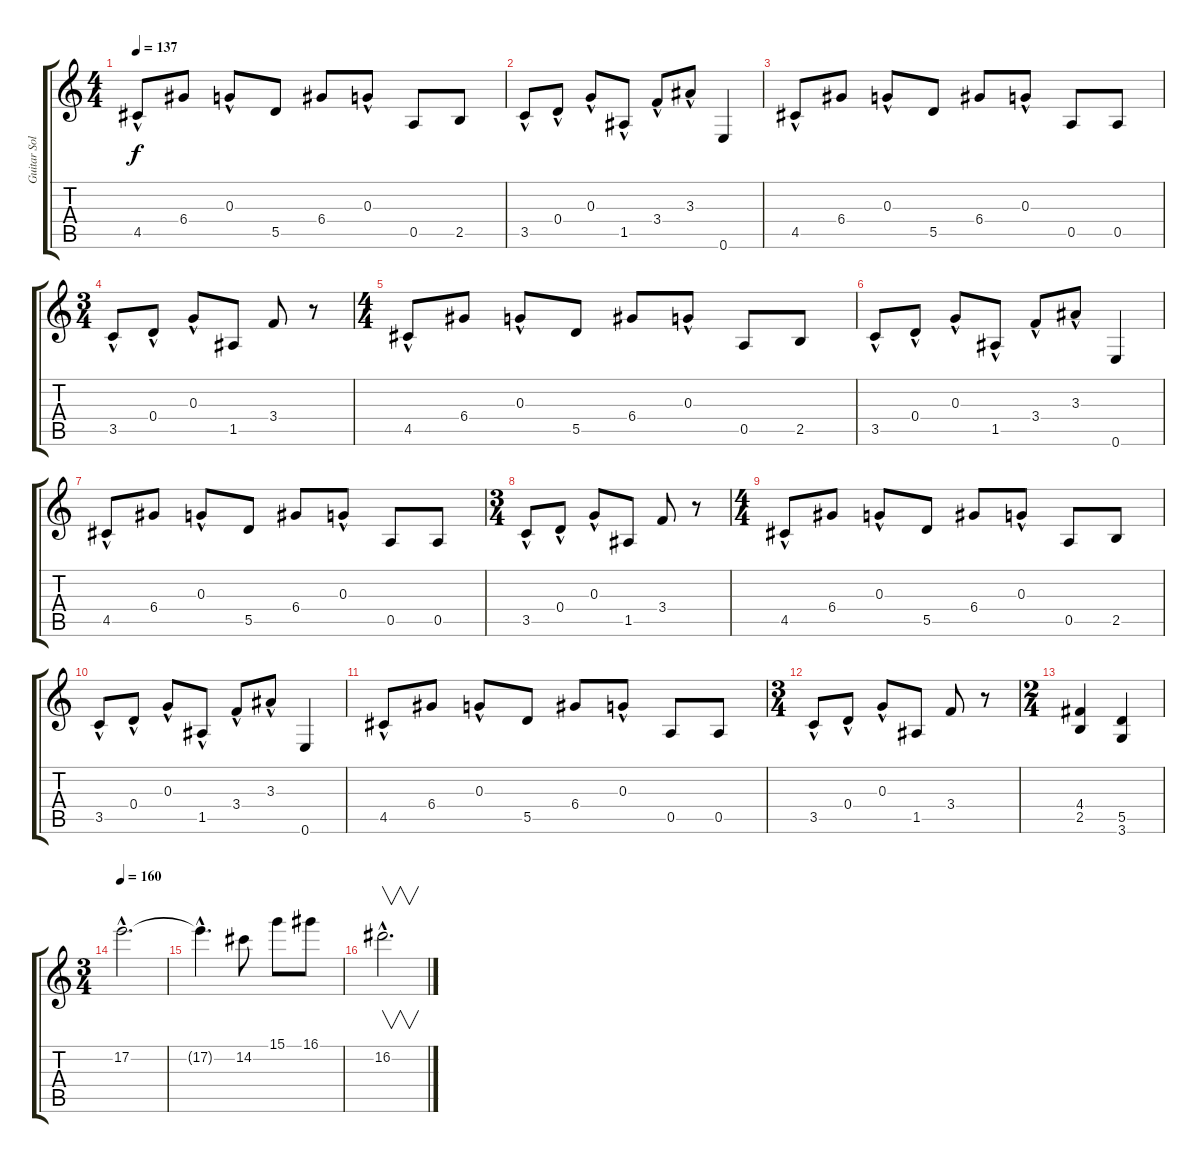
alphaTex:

\track ("Guitar Solo" "Guitar Sol") {instrument distortionguitar}
\staff {score tabs}
\tuning (E4 B3 G3 D3 A2 E2) {hide}
\ts (4 4)
\tempo 137
\clef g2
\ks c
4.5{hac}.8{dy f} 6.4.8 0.3{hac}.8 5.5.8 6.4.8 0.3{hac}.8 0.5.8 2.5.8 |
3.5{hac}.8 0.4{hac}.8 0.3{hac}.8 1.5{hac}.8 3.4{hac}.8 3.3{hac}.8 0.6.4 |
4.5{hac}.8 6.4.8 0.3{hac}.8 5.5.8 6.4.8 0.3{hac}.8 0.5.8 0.5.8 |
\ts (3 4)
3.5{hac}.8 0.4{hac}.8 0.3{hac}.8 1.5.8 3.4.8 r.8 |
\ts (4 4)
4.5{hac}.8 6.4.8 0.3{hac}.8 5.5.8 6.4.8 0.3{hac}.8 0.5.8 2.5.8 |
3.5{hac}.8 0.4{hac}.8 0.3{hac}.8 1.5{hac}.8 3.4{hac}.8 3.3{hac}.8 0.6.4 |
4.5{hac}.8 6.4.8 0.3{hac}.8 5.5.8 6.4.8 0.3{hac}.8 0.5.8 0.5.8 |
\ts (3 4)
3.5{hac}.8 0.4{hac}.8 0.3{hac}.8 1.5.8 3.4.8 r.8 |
\ts (4 4)
4.5{hac}.8 6.4.8 0.3{hac}.8 5.5.8 6.4.8 0.3{hac}.8 0.5.8 2.5.8 |
3.5{hac}.8 0.4{hac}.8 0.3{hac}.8 1.5{hac}.8 3.4{hac}.8 3.3{hac}.8 0.6.4 |
4.5{hac}.8 6.4.8 0.3{hac}.8 5.5.8 6.4.8 0.3{hac}.8 0.5.8 0.5.8 |
\ts (3 4)
3.5{hac}.8 0.4{hac}.8 0.3{hac}.8 1.5.8 3.4.8{instrument distortionguitar} r.8 |
\ts (2 4)
(4.4 2.5).4 (5.5 3.6).4 |
\ts (3 4)
\tempo 160
17.2{hac}.2{d} |
17.2{hac t}.4{d} 14.2.8 15.1.8 16.1.8 |
16.2{hac}.2{v d}
